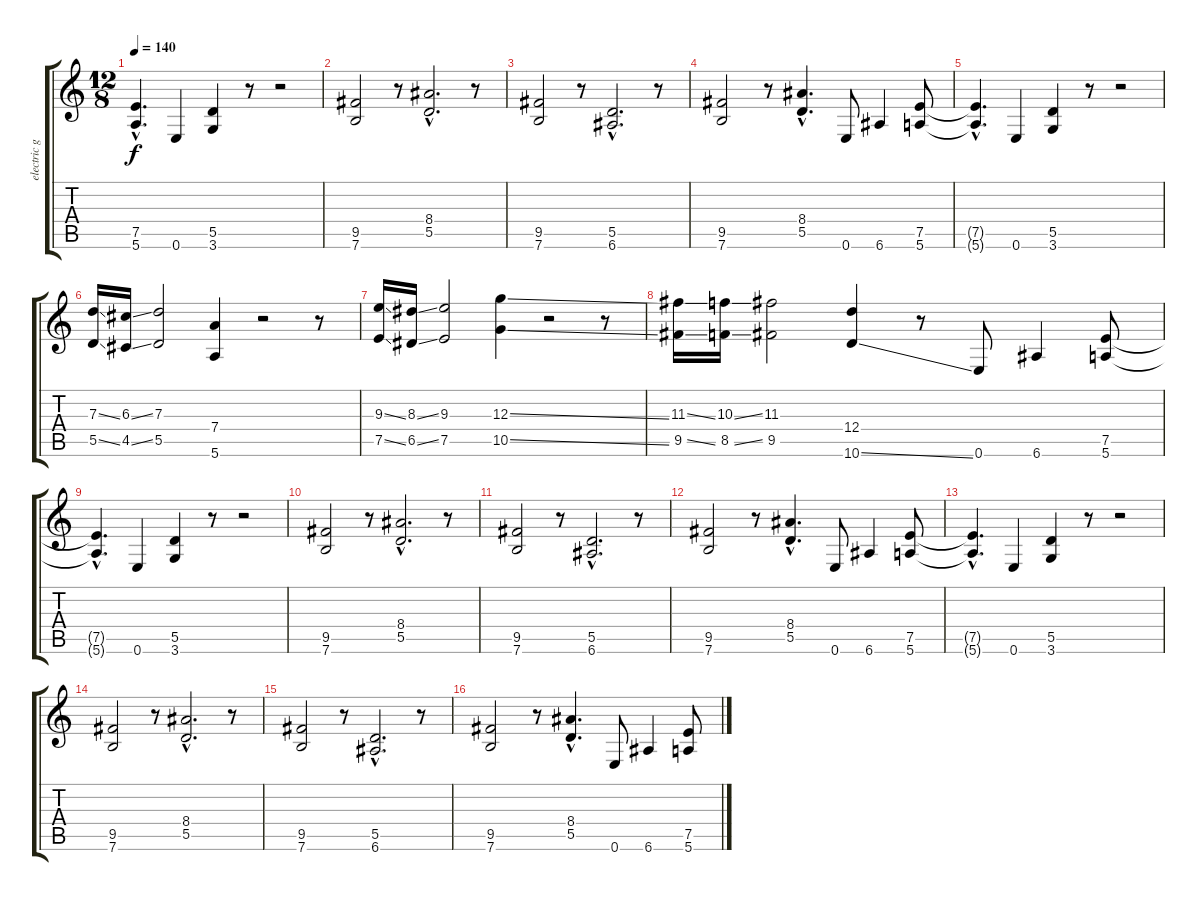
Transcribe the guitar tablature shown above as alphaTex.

\track ("electric guitar 2" "electric g") {instrument electricguitarjazz}
\staff {score tabs}
\tuning (E4 B3 G3 D3 A2 E2) {hide}
\ts (12 8)
\tempo 140
\clef g2
\ks c
(7.5{hac t} 5.6{hac t}).4{d dy f} 0.6.4 (5.5 3.6).4 r.8 r.2 |
(9.5 7.6).2 r.8 (8.4{hac} 5.5{hac}).2{d} r.8 |
(9.5 7.6).2 r.8 (5.5{hac} 6.6{hac}).2{d} r.8 |
(9.5 7.6).2 r.8 (8.4{hac} 5.5{hac}).4{d} 0.6.8 6.6.4 (7.5 5.6).8 |
(7.5{hac t} 5.6{hac t}).4{d} 0.6.4 (5.5 3.6).4 r.8 r.2 |
(7.3{ss} 5.5{ss}).16 (6.3{ss} 4.5{ss}).16 (7.3 5.5).2 (7.4 5.6).4 r.2 r.8 |
(9.3{ss} 7.5{ss}).16 (8.3{ss} 6.5{ss}).16 (9.3 7.5).2 (12.3{ss} 10.5{ss}).4 r.2 r.8 |
(11.3{ss} 9.5{ss}).16 (10.3{ss} 8.5{ss}).16 (11.3 9.5).2 (12.4 10.6{ss}).4 r.8 0.6.8 6.6.4 (7.5 5.6).8 |
(7.5{hac t} 5.6{hac t}).4{d} 0.6.4 (5.5 3.6).4 r.8 r.2 |
(9.5 7.6).2 r.8 (8.4{hac} 5.5{hac}).2{d} r.8 |
(9.5 7.6).2 r.8 (5.5{hac} 6.6{hac}).2{d} r.8 |
(9.5 7.6).2 r.8 (8.4{hac} 5.5{hac}).4{d} 0.6.8 6.6.4 (7.5 5.6).8 |
(7.5{hac t} 5.6{hac t}).4{d} 0.6.4 (5.5 3.6).4 r.8 r.2 |
(9.5 7.6).2 r.8 (8.4{hac} 5.5{hac}).2{d} r.8 |
(9.5 7.6).2 r.8 (5.5{hac} 6.6{hac}).2{d} r.8 |
(9.5 7.6).2 r.8 (8.4{hac} 5.5{hac}).4{d} 0.6.8 6.6.4 (7.5 5.6).8
